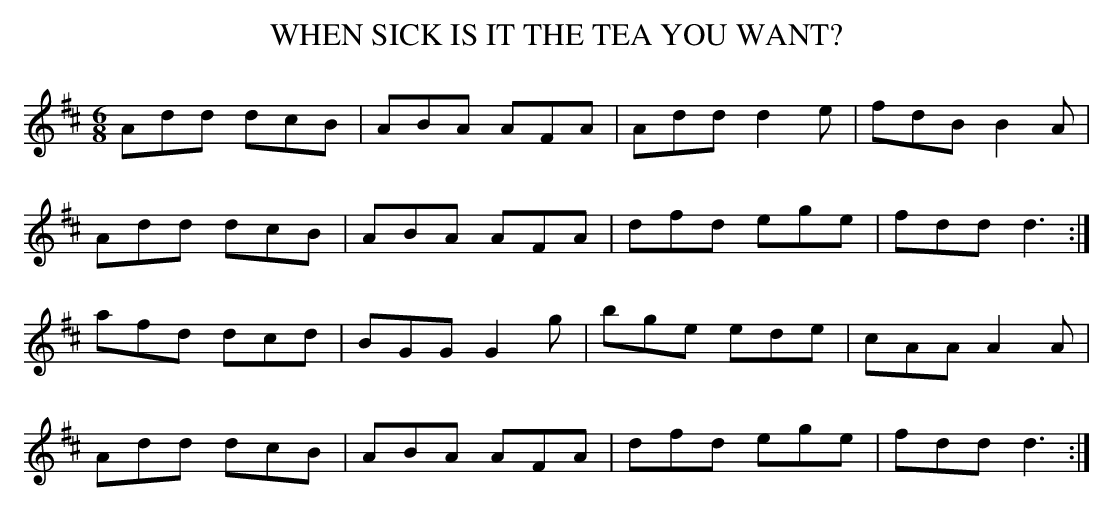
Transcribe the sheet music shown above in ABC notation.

X:1
T:WHEN SICK IS IT THE TEA YOU WANT?
M:6/8
L:1/8
K:D
Add dcB|ABA AFA|Add d2e|fdB B2A|
Add dcB|ABA AFA|dfd ege|fdd d3 :|
afd dcd|BGG G2g|bge ede|cAA A2A|
Add dcB|ABA AFA|dfd ege|fdd d3 :|
